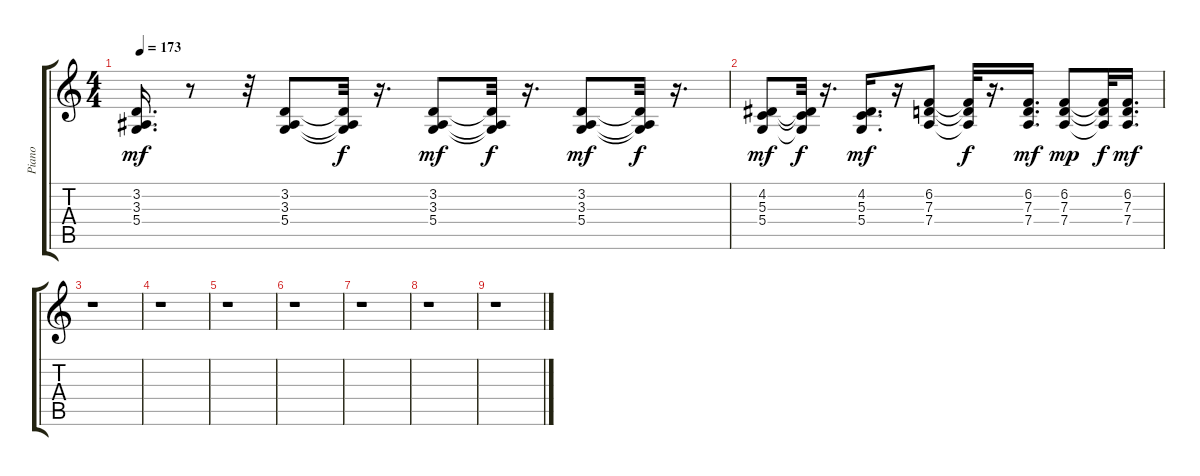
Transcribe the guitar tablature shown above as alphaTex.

\track ("Piano" "Piano") {instrument acousticgrandpiano}
\staff {score tabs}
\tuning (E4 B3 G3 D3 A2 E2) {hide}
\ts (4 4)
\tempo 173
\clef g2
\ks c
(3.2 3.3 5.4).16{d dy mf} r.8 r.32 (3.2 3.3 5.4).8 (3.2{t} 3.3{t} 5.4{t}).32{dy f} r.16{d} (3.2 3.3 5.4).8{dy mf} (3.2{t} 3.3{t} 5.4{t}).32{dy f} r.16{d} (3.2 3.3 5.4).8{dy mf} (3.2{t} 3.3{t} 5.4{t}).32{dy f} r.16{d} |
(4.2 5.3 5.4).8{dy mf} (4.2{t} 5.3{t} 5.4{t}).32{dy f} r.16{d} (4.2 5.3 5.4).16{d dy mf} r.16 (6.2 7.3 7.4).8 (6.2{t} 7.3{t} 7.4{t}).32{dy f} r.16{d} (6.2 7.3 7.4).16{d dy mf} (6.2 7.3 7.4).8{dy mp} (6.2{t} 7.3{t} 7.4{t}).32{dy f} (6.2 7.3 7.4).16{d dy mf} |
r.1 |
r.1 |
r.1 |
r.1 |
r.1 |
r.1 |
r.1
